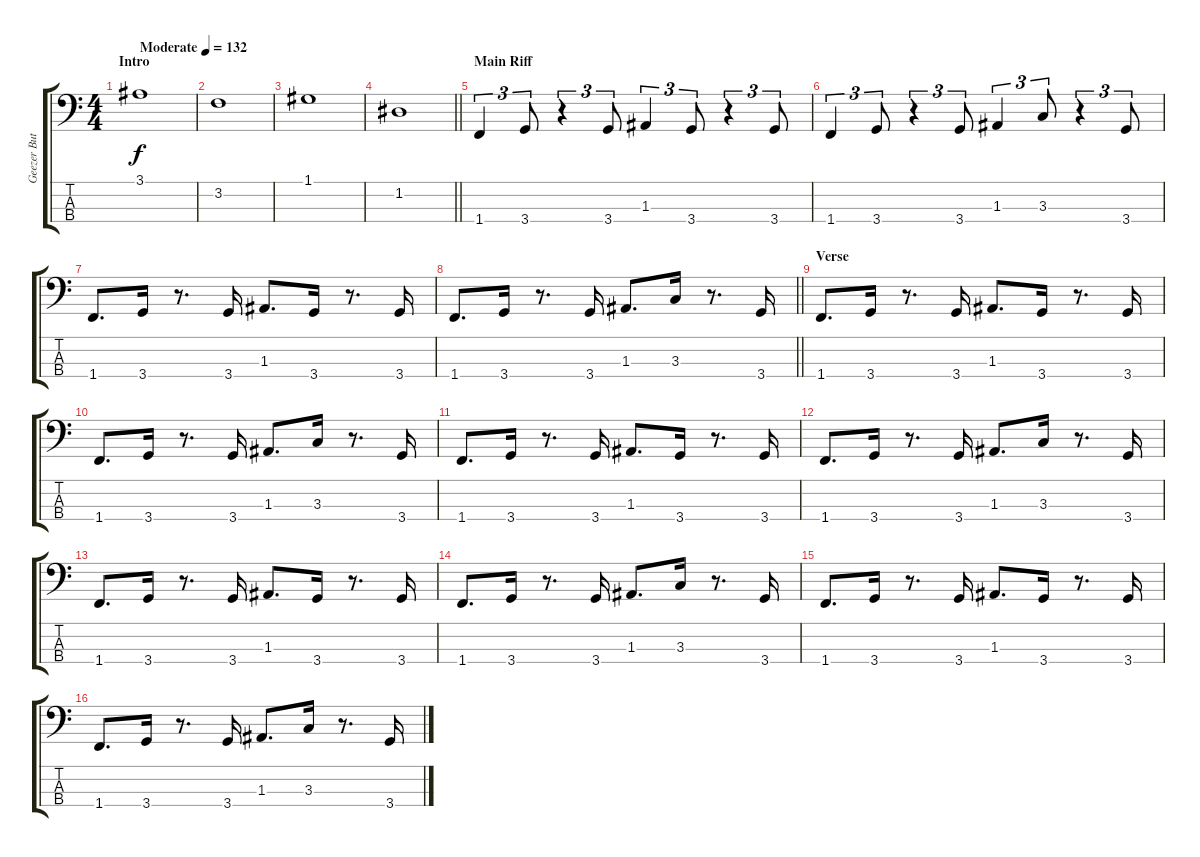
\track ("Geezer Butler" "Geezer But") {instrument electricbassfinger}
\staff {score tabs}
\tuning (G2 D2 A1 E1) {hide}
\ts (4 4)
\section ("" "Intro")
\tempo (132 "Moderate")
\clef f4
\ks c
3.1.1{dy f instrument electricbassfinger} |
3.2.1 |
1.1.1 |
\barLineRight lightlight
1.2.1 |
\section ("" "Main Riff")
1.4.4{tu (3 2)} 3.4.8{tu (3 2)} r.4{tu (3 2)} 3.4.8{tu (3 2)} 1.3.4{tu (3 2)} 3.4.8{tu (3 2)} r.4{tu (3 2)} 3.4.8{tu (3 2)} |
1.4.4{tu (3 2)} 3.4.8{tu (3 2)} r.4{tu (3 2)} 3.4.8{tu (3 2)} 1.3.4{tu (3 2)} 3.3.8{tu (3 2)} r.4{tu (3 2)} 3.4.8{tu (3 2)} |
1.4.8{d} 3.4.16 r.8{d} 3.4.16 1.3.8{d} 3.4.16 r.8{d} 3.4.16 |
\barLineRight lightlight
1.4.8{d} 3.4.16 r.8{d} 3.4.16 1.3.8{d} 3.3.16 r.8{d} 3.4.16 |
\section ("" "Verse")
1.4.8{d} 3.4.16 r.8{d} 3.4.16 1.3.8{d} 3.4.16 r.8{d} 3.4.16 |
1.4.8{d} 3.4.16 r.8{d} 3.4.16 1.3.8{d} 3.3.16 r.8{d} 3.4.16 |
1.4.8{d} 3.4.16 r.8{d} 3.4.16 1.3.8{d} 3.4.16 r.8{d} 3.4.16 |
1.4.8{d} 3.4.16 r.8{d} 3.4.16 1.3.8{d} 3.3.16 r.8{d} 3.4.16 |
1.4.8{d} 3.4.16 r.8{d} 3.4.16 1.3.8{d} 3.4.16 r.8{d} 3.4.16 |
1.4.8{d} 3.4.16 r.8{d} 3.4.16 1.3.8{d} 3.3.16 r.8{d} 3.4.16 |
1.4.8{d} 3.4.16 r.8{d} 3.4.16 1.3.8{d} 3.4.16 r.8{d} 3.4.16 |
1.4.8{d} 3.4.16 r.8{d} 3.4.16 1.3.8{d} 3.3.16 r.8{d} 3.4.16
